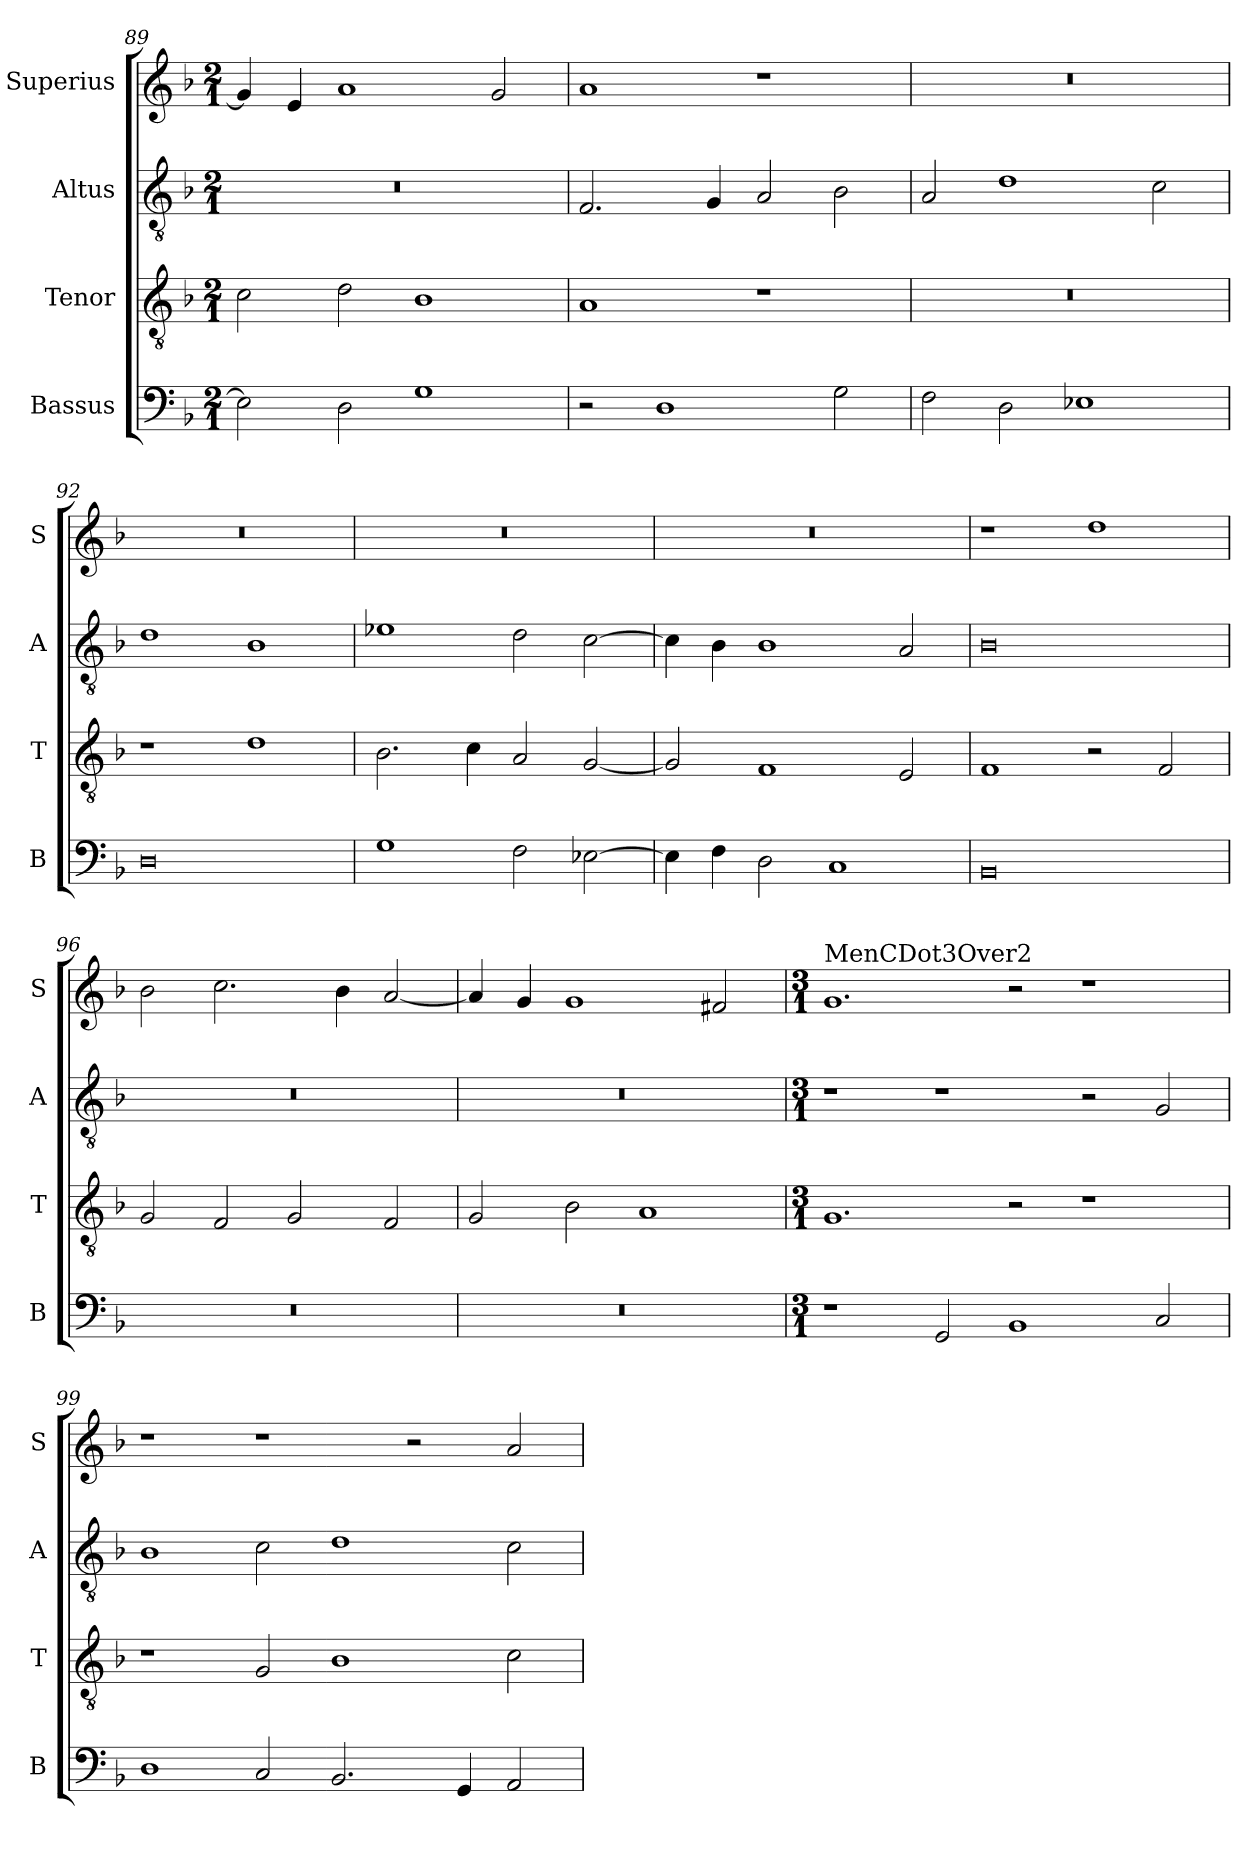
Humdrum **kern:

**kern	**kern	**kern	**kern
*part4	*part3	*part2	*part1
*staff4	*staff3	*staff2	*staff1
*I"Bassus	*I"Tenor	*I"Altus	*I"Superius
*I'B	*I'T	*I'A	*I'S
*clefF4	*clefGv2	*clefGv2	*clefG2
*k[b-]	*k[b-]	*k[b-]	*k[b-]
*M2/1	*M2/1	*M2/1	*M2/1
=89	=89	=89	=89
2E-\]	2c\	0r	4g/]
.	.	.	4e/
2D\	2d\	.	1a
1G	1B-	.	.
.	.	.	2g/
=90	=90	=90	=90
2r	1A	2.F/	1a
1D	.	.	.
.	.	4G/	.
.	1r	2A/	1r
2G\	.	2B-\	.
=91	=91	=91	=91
2F\	0r	2A/	0r
2D\	.	1d	.
1E-X	.	.	.
.	.	2c\	.
=92	=92	=92	=92
0D	1r	1d	0r
.	1d	1B-	.
=93	=93	=93	=93
1G	2.B-\	1e-X	0r
.	4c\	.	.
2F\	2A/	2d\	.
[2E-X\	[2G/	[2c\	.
=94	=94	=94	=94
4E-\]	2G/]	4c\]	0r
4F\	.	4B-\	.
2D\	1F	1B-	.
1C	.	.	.
.	2E/	2A/	.
=95	=95	=95	=95
0BB-	1F	0B-	1r
.	2r	.	1dd
.	2F/	.	.
=96	=96	=96	=96
0r	2G/	0r	2b-\
.	2F/	.	2.cc\
.	2G/	.	.
.	.	.	4b-\
.	2F/	.	[2a/
=97	=97	=97	=97
0r	2G/	0r	4a/]
.	.	.	4g/
.	2B-\	.	1g
.	1A	.	.
.	.	.	2f#X/
=98	=98	=98	=98
*M3/1	*M3/1	*M3/1	*M3/1
!	!	!	!LO:TX:a:t=MenCDot3Over2
1r	1.G	1r	1.g
2GG/	.	1r	.
1BB-	2r	.	2r
.	1r	2r	1r
2C/	.	2G/	.
=99	=99	=99	=99
1D	1r	1B-	1r
2C/	2G/	2c\	1r
2.BB-/	1B-	1d	.
.	.	.	2r
4GG/	.	.	.
2AA/	2c\	2c\	2a/
=	=	=	=
*-	*-	*-	*-
